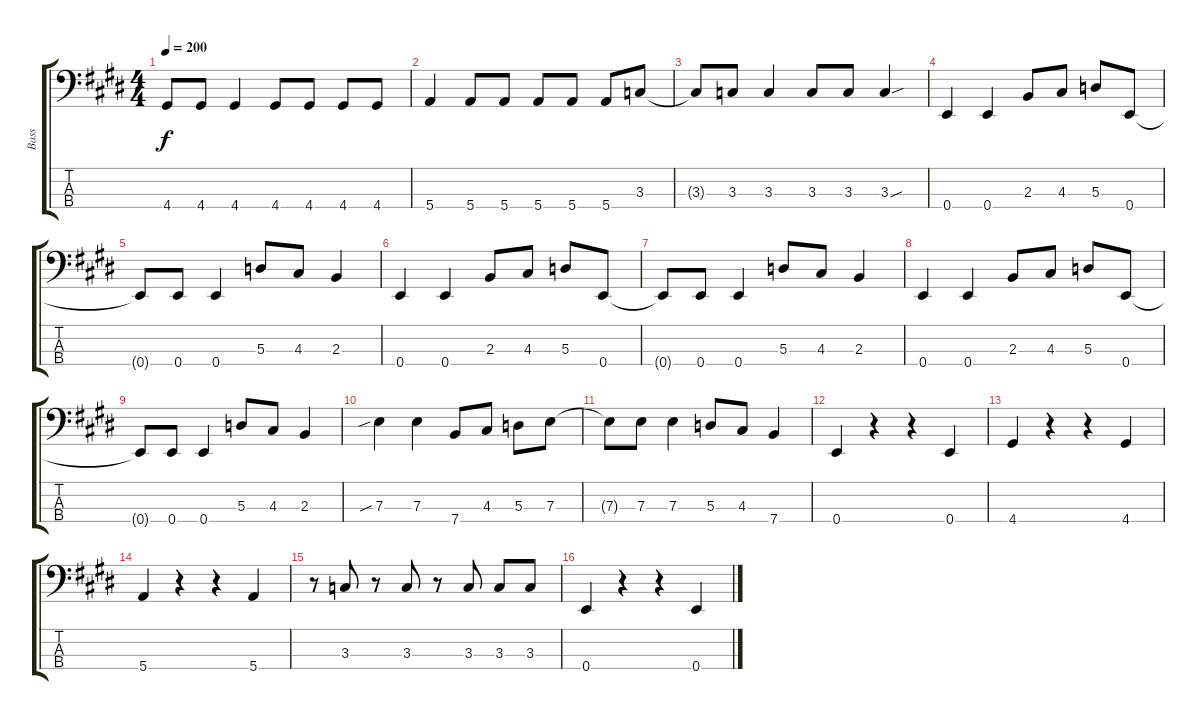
\track ("Bass" "Bass") {instrument electricbasspick}
\staff {score tabs}
\tuning (G2 D2 A1 E1) {hide}
\ts (4 4)
\tempo 200
\clef f4
\ks e
4.4{t}.8{dy f} 4.4.8 4.4.4 4.4.8 4.4.8 4.4.8 4.4.8 |
5.4.4 5.4.8 5.4.8 5.4.8 5.4.8 5.4.8 3.3.8 |
3.3{t}.8 3.3.8 3.3.4 3.3.8 3.3.8 3.3{sou}.4 |
0.4.4 0.4.4 2.3.8 4.3.8 5.3.8 0.4.8 |
0.4{t}.8 0.4.8 0.4.4 5.3.8 4.3.8 2.3.4 |
0.4.4 0.4.4 2.3.8 4.3.8 5.3.8 0.4.8 |
0.4{t}.8 0.4.8 0.4.4 5.3.8 4.3.8 2.3.4 |
0.4.4 0.4.4 2.3.8 4.3.8 5.3.8 0.4.8 |
0.4{t}.8 0.4.8 0.4.4 5.3.8 4.3.8 2.3.4 |
7.3{sib}.4 7.3.4 7.4.8 4.3.8 5.3.8 7.3.8 |
7.3{t}.8 7.3.8 7.3.4 5.3.8 4.3.8 7.4.4 |
0.4.4 r.4 r.4 0.4.4 |
4.4.4 r.4 r.4 4.4.4 |
5.4.4 r.4 r.4 5.4.4 |
r.8 3.3.8 r.8 3.3.8 r.8 3.3.8 3.3.8 3.3.8 |
0.4.4 r.4 r.4 0.4.4
